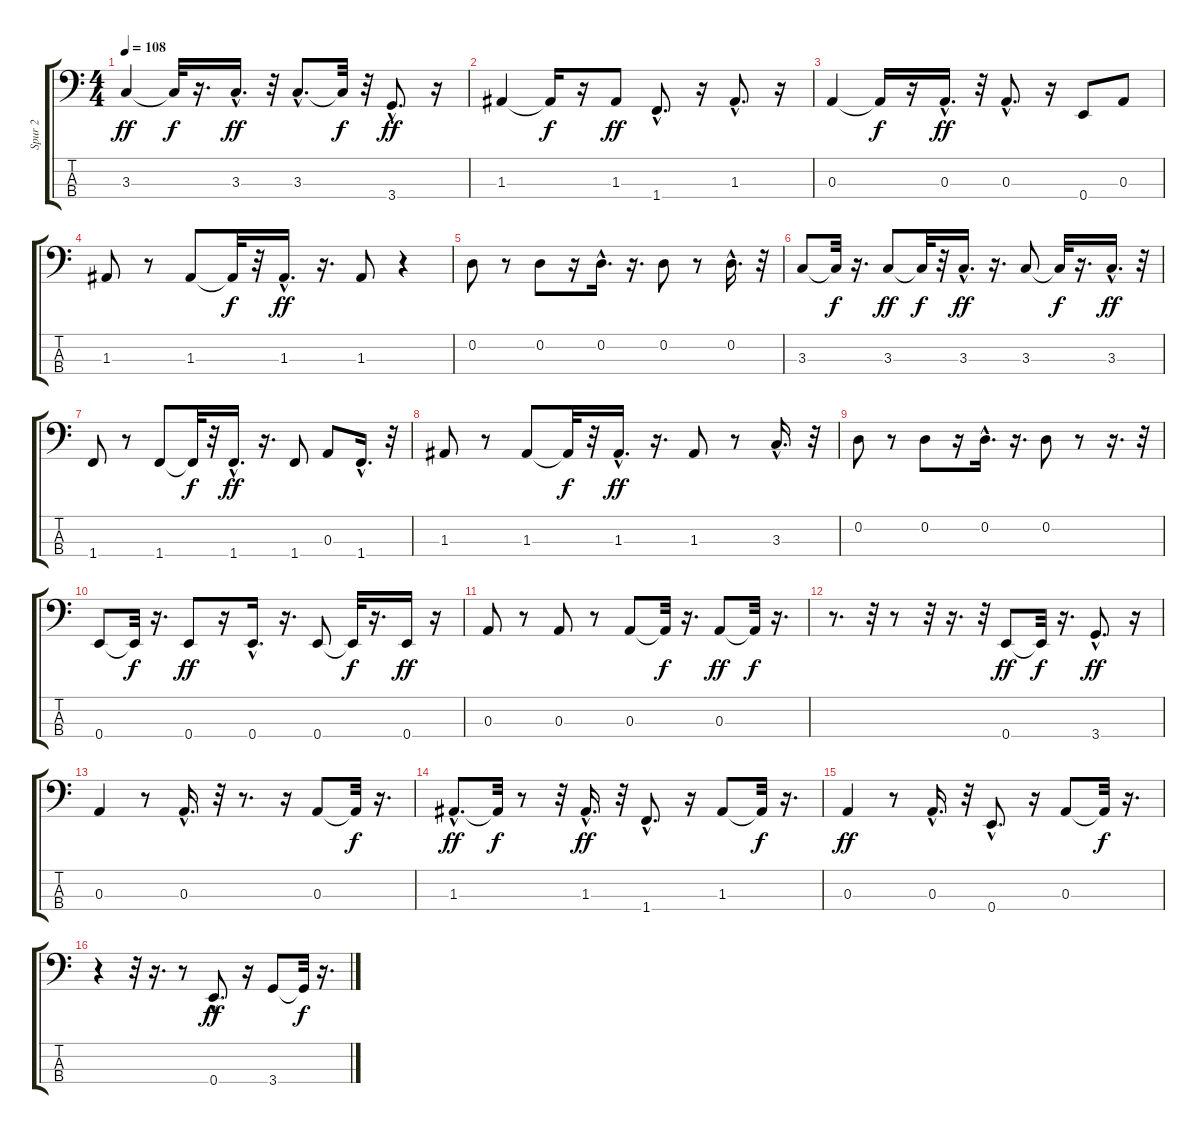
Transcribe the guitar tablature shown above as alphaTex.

\track ("Spur 2" "Spur 2") {instrument synthbass1}
\staff {score tabs}
\tuning (G2 D2 A1 E1) {hide}
\ts (4 4)
\tempo 108
\clef f4
\ks c
3.3.4{dy ff} 3.3{t}.32{dy f} r.16{d} 3.3{hac}.16{d dy ff} r.32 3.3{hac}.8{d} 3.3{t}.32{dy f} r.32 3.4{hac}.8{d dy ff} r.16 |
1.3.4 1.3{t}.16{dy f} r.16 1.3.8{dy ff} 1.4{hac}.8{d} r.16 1.3{hac}.8{d} r.16 |
0.3.4 0.3{t}.16{dy f} r.16 0.3{hac}.16{d dy ff} r.32 0.3{hac}.8{d} r.16 0.4.8 0.3.8 |
1.3.8 r.8 1.3.8 1.3{t}.32{dy f} r.32 1.3{hac}.16{d dy ff} r.16{d} 1.3.8 r.4 |
0.2.8 r.8 0.2.8 r.16 0.2{hac}.16{d} r.16{d} 0.2.8 r.8 0.2{hac}.16{d} r.32 |
3.3.8 3.3{t}.32{dy f} r.16{d} 3.3.8{dy ff} 3.3{t}.32{dy f} r.32 3.3{hac}.16{d dy ff} r.16{d} 3.3.8 3.3{t}.32{dy f} r.16{d} 3.3{hac}.16{d dy ff} r.32 |
1.4.8 r.8 1.4.8 1.4{t}.32{dy f} r.32 1.4{hac}.16{d dy ff} r.16{d} 1.4.8 0.3.8 1.4{hac}.16{d} r.32 |
1.3.8 r.8 1.3.8 1.3{t}.32{dy f} r.32 1.3{hac}.16{d dy ff} r.16{d} 1.3.8 r.8 3.3{hac}.16{d} r.32 |
0.2.8 r.8 0.2.8 r.16 0.2{hac}.16{d} r.16{d} 0.2.8 r.8 r.16{d} r.32 |
0.4.8 0.4{t}.32{dy f} r.16{d} 0.4.8{dy ff} r.16 0.4{hac}.16{d} r.16{d} 0.4.8 0.4{t}.32{dy f} r.16{d} 0.4.16{dy ff} r.16 |
0.3.8 r.8 0.3.8 r.8 0.3.8 0.3{t}.32{dy f} r.16{d} 0.3.8{dy ff} 0.3{t}.32{dy f} r.16{d} |
r.8{d} r.32 r.8 r.32 r.16{d} r.32 0.4.8{dy ff} 0.4{t}.32{dy f} r.16{d} 3.4{hac}.8{d dy ff} r.16 |
0.3.4 r.8 0.3{hac}.16{d} r.32 r.8{d} r.16 0.3.8 0.3{t}.32{dy f} r.16{d} |
1.3{hac}.8{d dy ff} 1.3{t}.32{dy f} r.8 r.32 1.3{hac}.16{d dy ff} r.32 1.4{hac}.8{d} r.16 1.3.8 1.3{t}.32{dy f} r.16{d} |
0.3.4{dy ff} r.8 0.3{hac}.16{d} r.32 0.4{hac}.8{d} r.16 0.3.8 0.3{t}.32{dy f} r.16{d} |
r.4 r.32 r.16{d} r.8 0.4{hac}.8{d dy ff} r.16 3.4.8 3.4{t}.32{dy f} r.16{d}
